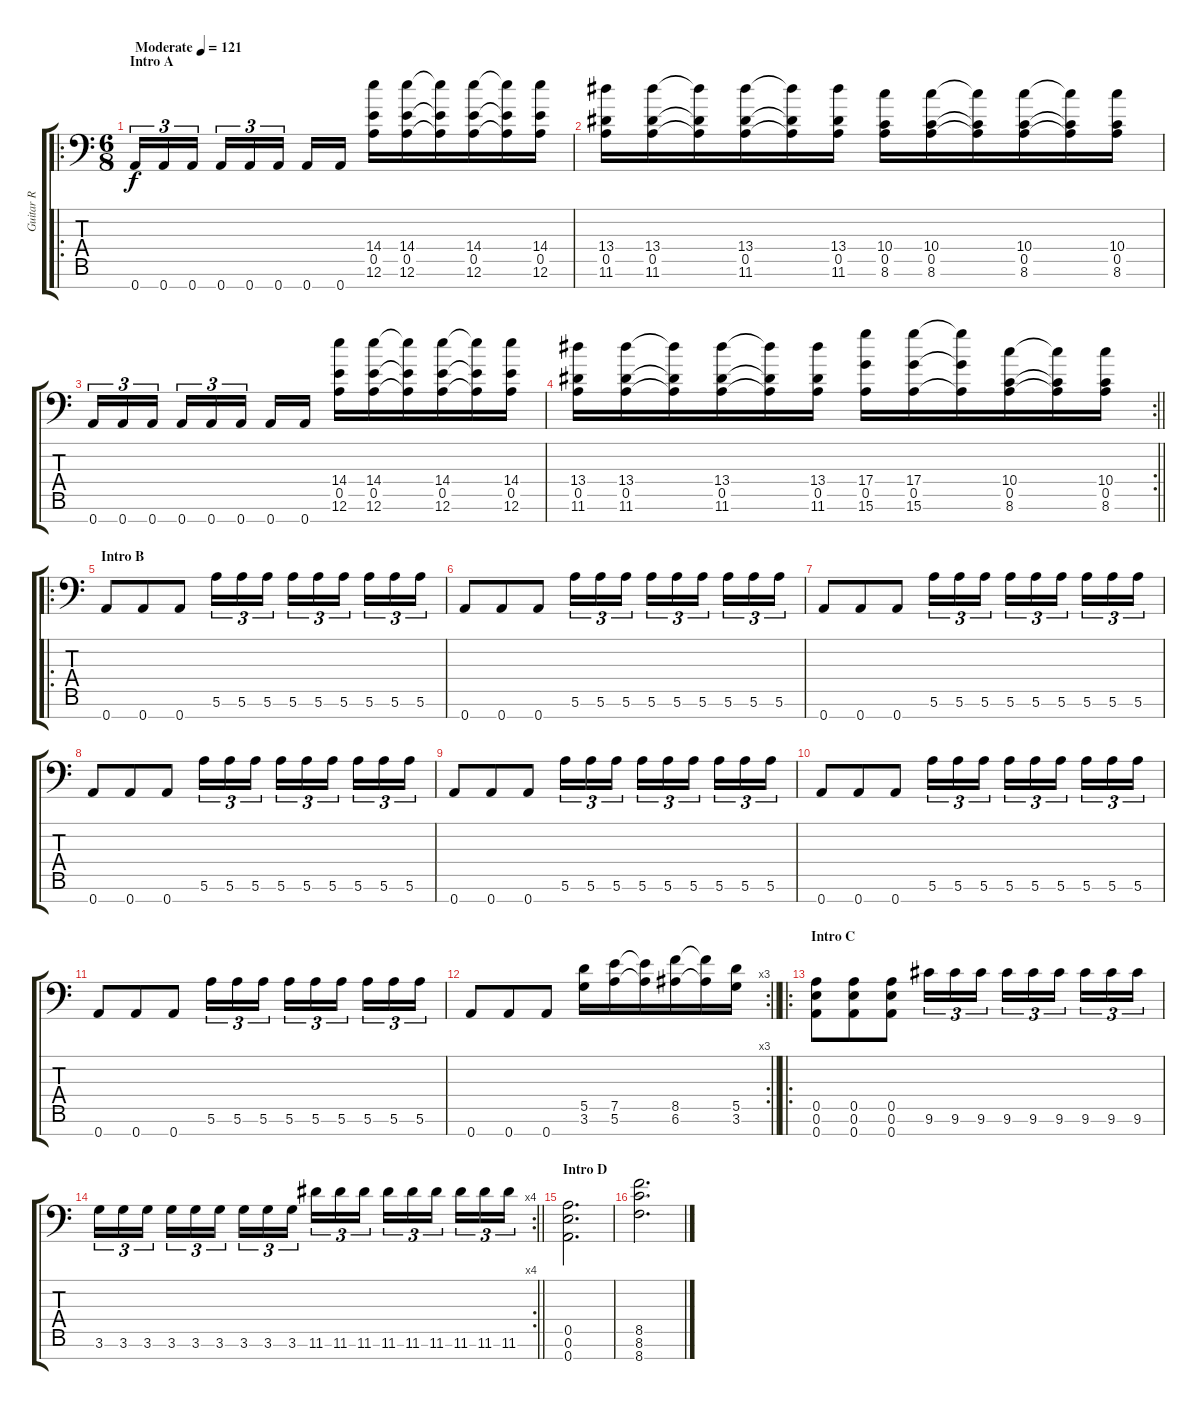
\track ("Guitar R" "Guitar R") {instrument overdrivenguitar}
\staff {score tabs}
\tuning (E4 B3 G3 D3 A2 E2 A1) {hide}
\ro
\ts (6 8)
\section ("" "Intro A")
\tempo (121 "Moderate")
\clef f4
\ks c
0.7.16{tu (3 2) dy f instrument overdrivenguitar} 0.7.16{tu (3 2)} 0.7.16{tu (3 2) beam splitsecondary} 0.7.16{tu (3 2)} 0.7.16{tu (3 2)} 0.7.16{tu (3 2) beam splitsecondary} 0.7.16 0.7.16 (14.4 0.5 12.6).16 (14.4 0.5 12.6).16 (14.4{t} 0.5{t} 12.6{t}).16 (14.4 0.5 12.6).16 (14.4{t} 0.5{t} 12.6{t}).16 (14.4 0.5 12.6).16 |
(13.4 0.5 11.6).16 (13.4 0.5 11.6).16 (13.4{t} 0.5{t} 11.6{t}).16 (13.4 0.5 11.6).16 (13.4{t} 0.5{t} 11.6{t}).16 (13.4 0.5 11.6).16 (10.4 0.5 8.6).16 (10.4 0.5 8.6).16 (10.4{t} 0.5{t} 8.6{t}).16 (10.4 0.5 8.6).16 (10.4{t} 0.5{t} 8.6{t}).16 (10.4 0.5 8.6).16 |
0.7.16{tu (3 2)} 0.7.16{tu (3 2)} 0.7.16{tu (3 2) beam splitsecondary} 0.7.16{tu (3 2)} 0.7.16{tu (3 2)} 0.7.16{tu (3 2) beam splitsecondary} 0.7.16 0.7.16 (14.4 0.5 12.6).16 (14.4 0.5 12.6).16 (14.4{t} 0.5{t} 12.6{t}).16 (14.4 0.5 12.6).16 (14.4{t} 0.5{t} 12.6{t}).16 (14.4 0.5 12.6).16 |
\rc 2
\barLineRight lightlight
(13.4 0.5 11.6).16 (13.4 0.5 11.6).16 (13.4{t} 0.5{t} 11.6{t}).16 (13.4 0.5 11.6).16 (13.4{t} 0.5{t} 11.6{t}).16 (13.4 0.5 11.6).16 (17.4 0.5 15.6).16 (17.4 0.5 15.6).16 (17.4{t} 0.5{t} 15.6{t}).16 (10.4 0.5 8.6).16 (10.4{t} 0.5{t} 8.6{t}).16 (10.4 0.5 8.6).16 |
\ro
\section ("" "Intro B")
0.7.8 0.7.8 0.7.8 5.6.16{tu (3 2)} 5.6.16{tu (3 2)} 5.6.16{tu (3 2) beam splitsecondary} 5.6.16{tu (3 2)} 5.6.16{tu (3 2)} 5.6.16{tu (3 2) beam splitsecondary} 5.6.16{tu (3 2)} 5.6.16{tu (3 2)} 5.6.16{tu (3 2)} |
0.7.8 0.7.8 0.7.8 5.6.16{tu (3 2)} 5.6.16{tu (3 2)} 5.6.16{tu (3 2) beam splitsecondary} 5.6.16{tu (3 2)} 5.6.16{tu (3 2)} 5.6.16{tu (3 2) beam splitsecondary} 5.6.16{tu (3 2)} 5.6.16{tu (3 2)} 5.6.16{tu (3 2)} |
0.7.8 0.7.8 0.7.8 5.6.16{tu (3 2)} 5.6.16{tu (3 2)} 5.6.16{tu (3 2) beam splitsecondary} 5.6.16{tu (3 2)} 5.6.16{tu (3 2)} 5.6.16{tu (3 2) beam splitsecondary} 5.6.16{tu (3 2)} 5.6.16{tu (3 2)} 5.6.16{tu (3 2)} |
0.7.8 0.7.8 0.7.8 5.6.16{tu (3 2)} 5.6.16{tu (3 2)} 5.6.16{tu (3 2) beam splitsecondary} 5.6.16{tu (3 2)} 5.6.16{tu (3 2)} 5.6.16{tu (3 2) beam splitsecondary} 5.6.16{tu (3 2)} 5.6.16{tu (3 2)} 5.6.16{tu (3 2)} |
0.7.8 0.7.8 0.7.8 5.6.16{tu (3 2)} 5.6.16{tu (3 2)} 5.6.16{tu (3 2) beam splitsecondary} 5.6.16{tu (3 2)} 5.6.16{tu (3 2)} 5.6.16{tu (3 2) beam splitsecondary} 5.6.16{tu (3 2)} 5.6.16{tu (3 2)} 5.6.16{tu (3 2)} |
0.7.8 0.7.8 0.7.8 5.6.16{tu (3 2)} 5.6.16{tu (3 2)} 5.6.16{tu (3 2) beam splitsecondary} 5.6.16{tu (3 2)} 5.6.16{tu (3 2)} 5.6.16{tu (3 2) beam splitsecondary} 5.6.16{tu (3 2)} 5.6.16{tu (3 2)} 5.6.16{tu (3 2)} |
0.7.8 0.7.8 0.7.8 5.6.16{tu (3 2)} 5.6.16{tu (3 2)} 5.6.16{tu (3 2) beam splitsecondary} 5.6.16{tu (3 2)} 5.6.16{tu (3 2)} 5.6.16{tu (3 2) beam splitsecondary} 5.6.16{tu (3 2)} 5.6.16{tu (3 2)} 5.6.16{tu (3 2)} |
\rc 3
\barLineRight lightlight
0.7.8 0.7.8 0.7.8 (5.5 3.6).16 (7.5 5.6).16 (7.5{t} 5.6{t}).16 (8.5 6.6).16 (8.5{t} 6.6{t}).16 (5.5 3.6).16 |
\ro
\section ("" "Intro C")
(0.5 0.6 0.7).8 (0.5 0.6 0.7).8 (0.5 0.6 0.7).8 9.6.16{tu (3 2)} 9.6.16{tu (3 2)} 9.6.16{tu (3 2) beam splitsecondary} 9.6.16{tu (3 2)} 9.6.16{tu (3 2)} 9.6.16{tu (3 2) beam splitsecondary} 9.6.16{tu (3 2)} 9.6.16{tu (3 2)} 9.6.16{tu (3 2)} |
\rc 4
\barLineRight lightlight
3.6.16{tu (3 2)} 3.6.16{tu (3 2)} 3.6.16{tu (3 2) beam splitsecondary} 3.6.16{tu (3 2)} 3.6.16{tu (3 2)} 3.6.16{tu (3 2) beam splitsecondary} 3.6.16{tu (3 2)} 3.6.16{tu (3 2)} 3.6.16{tu (3 2)} 11.6.16{tu (3 2)} 11.6.16{tu (3 2)} 11.6.16{tu (3 2) beam splitsecondary} 11.6.16{tu (3 2)} 11.6.16{tu (3 2)} 11.6.16{tu (3 2) beam splitsecondary} 11.6.16{tu (3 2)} 11.6.16{tu (3 2)} 11.6.16{tu (3 2)} |
\section ("" "Intro D")
(0.5 0.6 0.7).2{d} |
(8.5 8.6 8.7).2{d}
